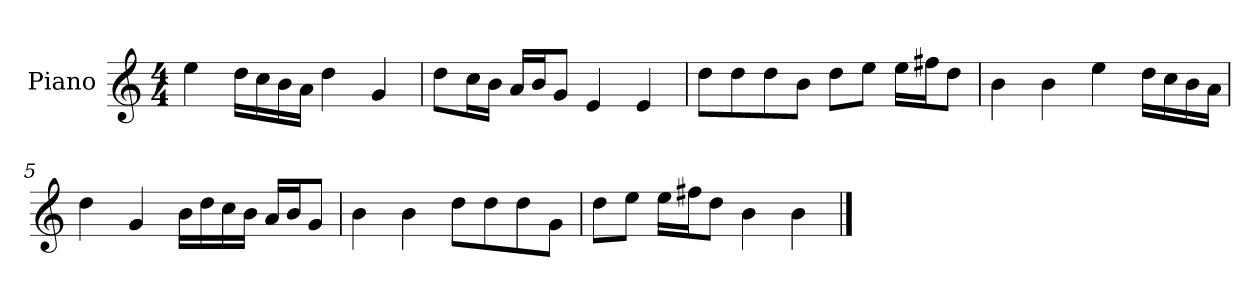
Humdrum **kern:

**kern
*part1
*staff1
*I"Piano
*I'P-no
*clefG2
*k[]
*M4/4
*MM90
=1
4ee\
16dd\LL
16cc\
16b\
16a\JJ
4dd\
4g/
=2
8dd\L
16cc\L
16b\JJ
16a/LL
16b/J
8g/J
4e/
4e/
=3
8dd\L
8dd\
8dd\
8b\J
8dd\L
8ee\J
16ee\LL
16ff#X\J
8dd\J
=4
4b\
4b\
4ee\
16dd\LL
16cc\
16b\
16a\JJ
=5
4dd\
4g/
16b\LL
16dd\
16cc\
16b\JJ
16a/LL
16b/J
8g/J
!!LO:LB:g=z
=6
4b\
4b\
8dd\L
8dd\
8dd\
8g\J
=7
8dd\L
8ee\J
16ee\LL
16ff#X\J
8dd\J
4b\
4b\
==
*-
